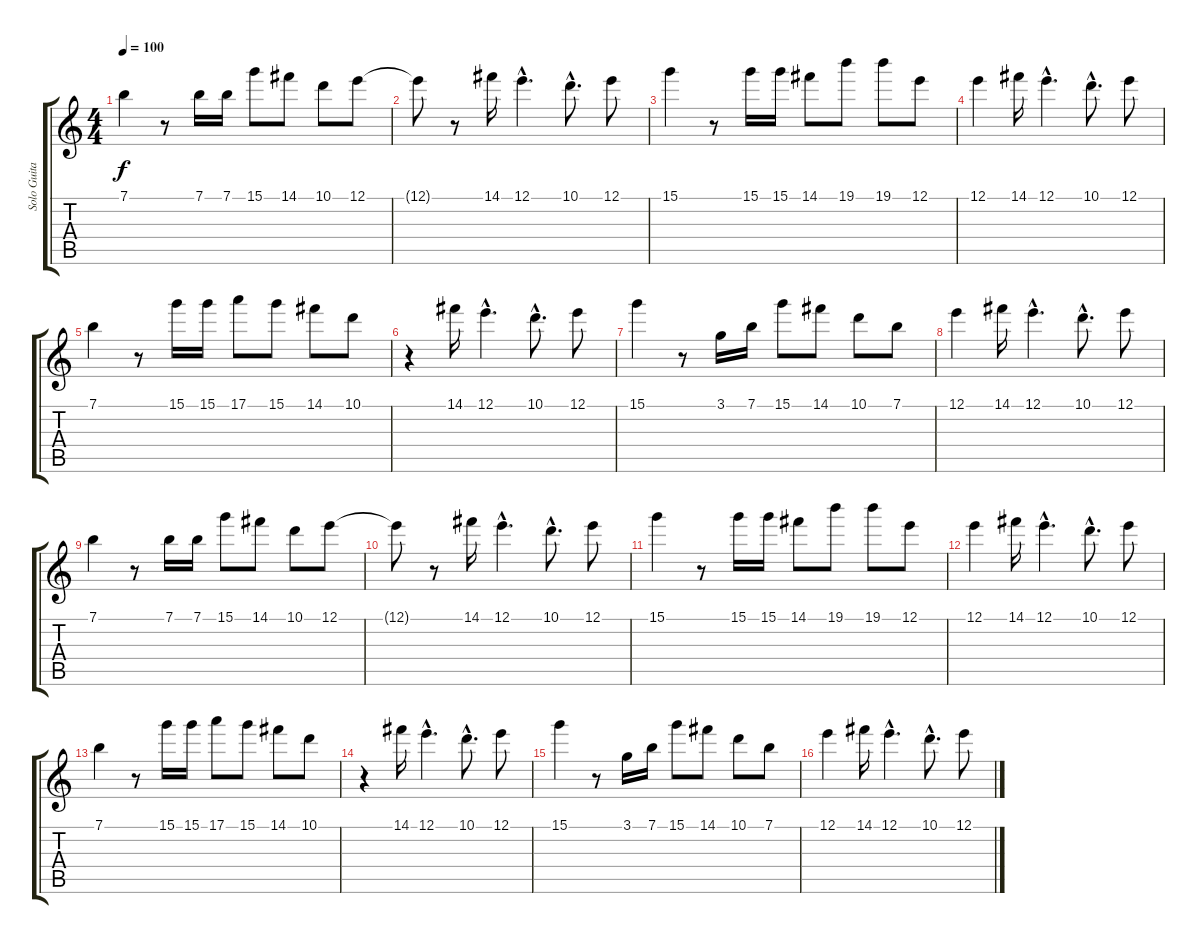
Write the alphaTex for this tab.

\track ("Solo Guitar" "Solo Guita") {instrument overdrivenguitar}
\staff {score tabs}
\tuning (E4 B3 G3 D3 A2 E2) {hide}
\ts (4 4)
\tempo 100
\clef g2
\ks c
7.1.4{dy f} r.8 7.1.16 7.1.16 15.1.8 14.1.8 10.1.8 12.1.8 |
12.1{t}.8 r.8 14.1.16 12.1{hac}.4{d} 10.1{hac}.8{d} 12.1.8 |
15.1.4 r.8 15.1.16 15.1.16 14.1.8 19.1.8 19.1.8 12.1.8 |
12.1.4 14.1.16 12.1{hac}.4{d} 10.1{hac}.8{d} 12.1.8 |
7.1.4 r.8 15.1.16 15.1.16 17.1.8 15.1.8 14.1.8 10.1.8 |
r.4 14.1.16 12.1{hac}.4{d} 10.1{hac}.8{d} 12.1.8 |
15.1.4 r.8 3.1.16 7.1.16 15.1.8 14.1.8 10.1.8 7.1.8 |
12.1.4 14.1.16 12.1{hac}.4{d} 10.1{hac}.8{d} 12.1.8 |
7.1.4 r.8 7.1.16 7.1.16 15.1.8 14.1.8 10.1.8 12.1.8 |
12.1{t}.8 r.8 14.1.16 12.1{hac}.4{d} 10.1{hac}.8{d} 12.1.8 |
15.1.4 r.8 15.1.16 15.1.16 14.1.8 19.1.8 19.1.8 12.1.8 |
12.1.4 14.1.16 12.1{hac}.4{d} 10.1{hac}.8{d} 12.1.8 |
7.1.4 r.8 15.1.16 15.1.16 17.1.8 15.1.8 14.1.8 10.1.8 |
r.4 14.1.16 12.1{hac}.4{d} 10.1{hac}.8{d} 12.1.8 |
15.1.4 r.8 3.1.16 7.1.16 15.1.8 14.1.8 10.1.8 7.1.8 |
12.1.4 14.1.16 12.1{hac}.4{d} 10.1{hac}.8{d} 12.1.8
